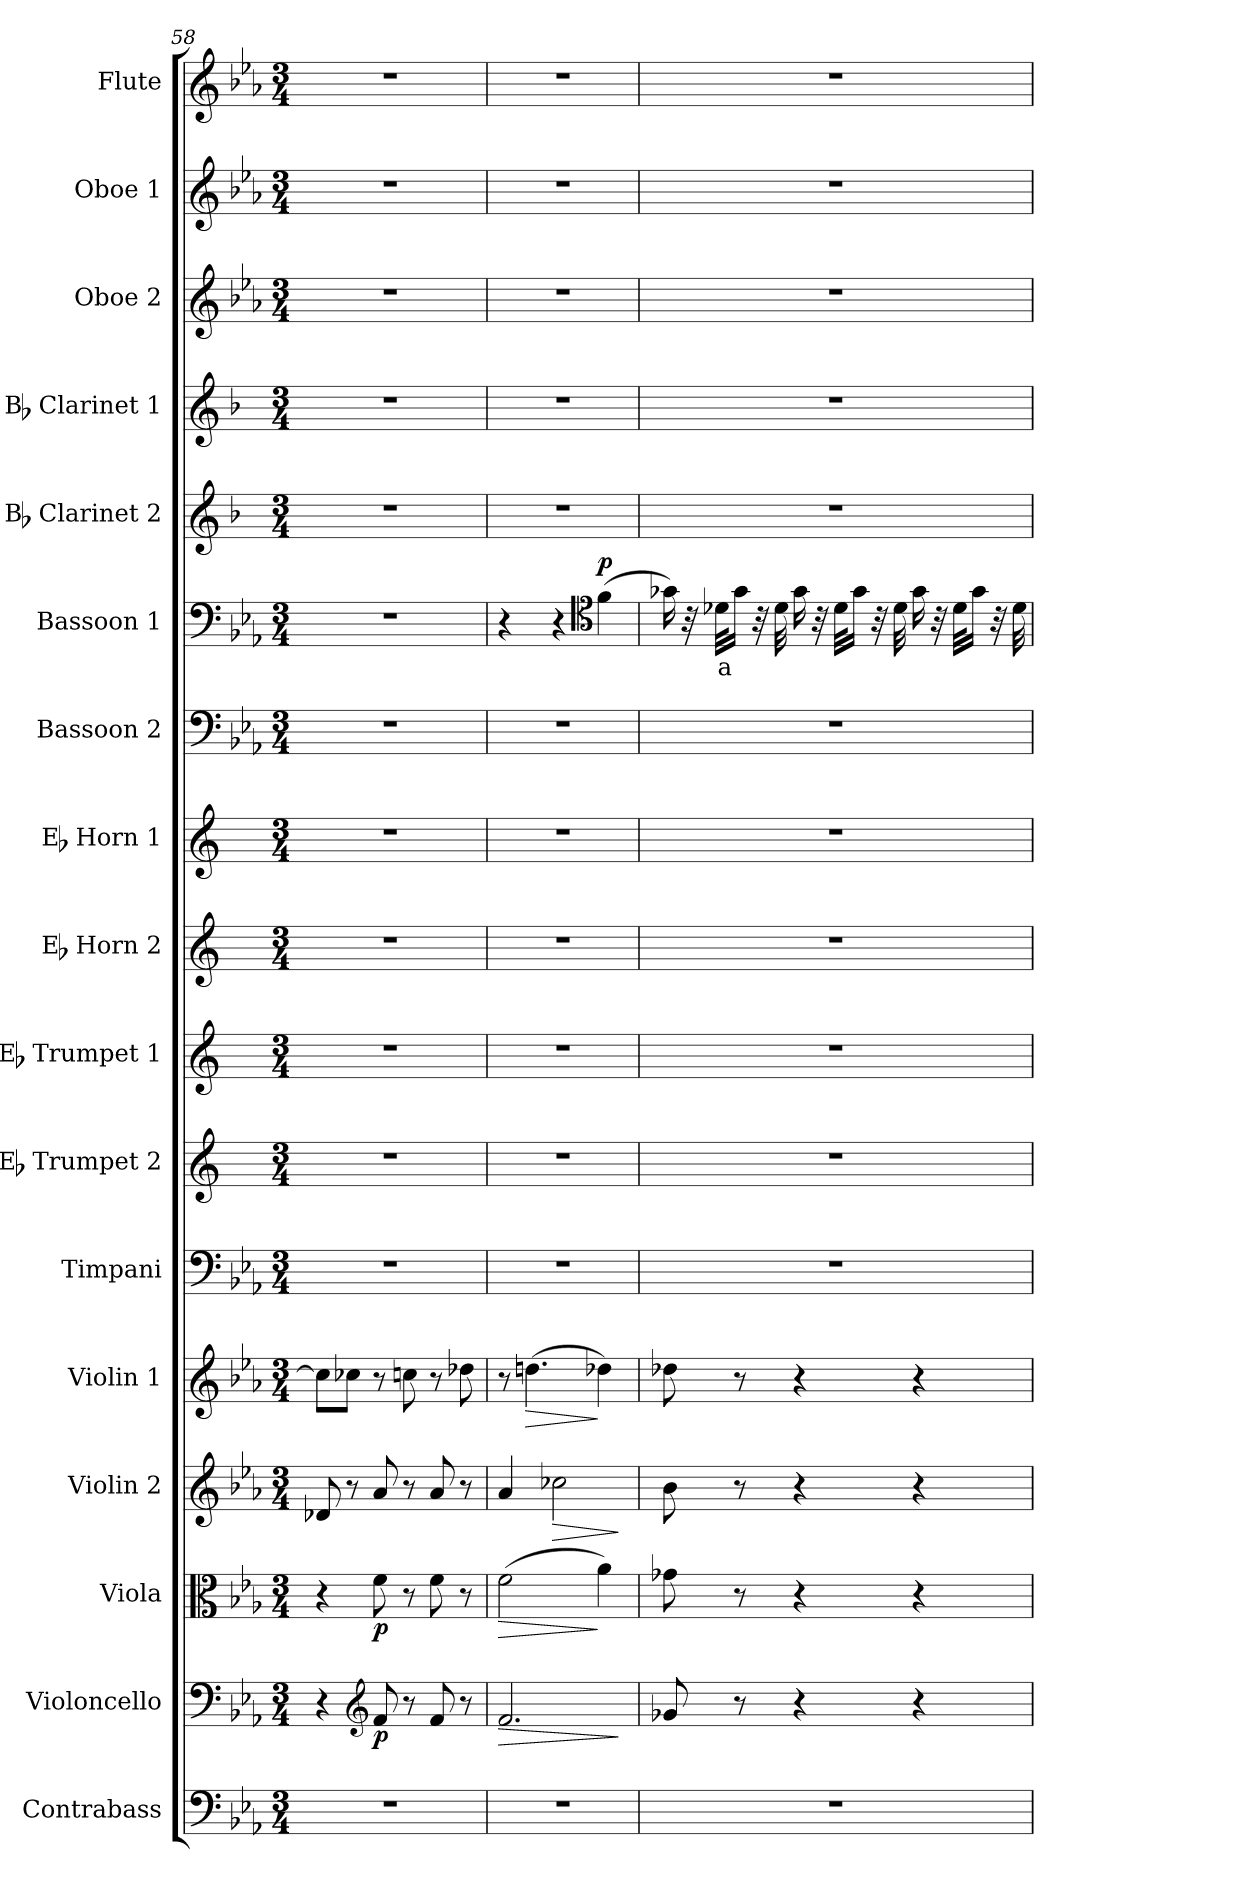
**kern	**kern	**dynam	**kern	**dynam	**kern	**dynam	**kern	**dynam	**kern	**kern	**kern	**kern	**kern	**kern	**kern	**text	**dynam	**kern	**kern	**kern	**kern	**kern
*part17	*part16	*part16	*part15	*part15	*part14	*part14	*part13	*part13	*part12	*part11	*part10	*part9	*part8	*part7	*part6	*part6	*part6	*part5	*part4	*part3	*part2	*part1
*staff17	*staff16	*staff16	*staff15	*staff15	*staff14	*staff14	*staff13	*staff13	*staff12	*staff11	*staff10	*staff9	*staff8	*staff7	*staff6	*staff6	*staff6	*staff5	*staff4	*staff3	*staff2	*staff1
*I"Contrabass	*I"Violoncello	*	*I"Viola	*	*I"Violin 2	*	*I"Violin 1	*	*I"Timpani	*I"Eb Trumpet 2	*I"Eb Trumpet 1	*I"Eb Horn 2	*I"Eb Horn 1	*I"Bassoon 2	*I"Bassoon 1	*	*	*I"Bb Clarinet 2	*I"Bb Clarinet 1	*I"Oboe 2	*I"Oboe 1	*I"Flute
*I'Cb	*I'Vc	*	*I'Vla	*	*I'Vln 2	*	*I'Vln 1	*	*I'Timp	*I'Tpt 2	*I'Tpt 1	*I'Hn 2	*I'Hn 1	*I'Bsn 2	*I'Bsn 1	*	*	*I'Cl 2	*I'Cl 1	*I'Ob 2	*I'Ob 1	*I'Fl
!!LO:PB:g=z
*clefF4	*clefF4	*	*clefC3	*	*clefG2	*	*clefG2	*	*clefF4	*clefG2	*clefG2	*clefG2	*clefG2	*clefF4	*clefF4	*	*	*clefG2	*clefG2	*clefG2	*clefG2	*clefG2
*ITrd7c12	*	*	*	*	*	*	*	*	*	*ITrd-2c-3	*ITrd-2c-3	*ITrd5c9	*ITrd5c9	*	*	*	*	*ITrd1c2	*ITrd1c2	*	*	*
*k[b-e-a-]	*k[b-e-a-]	*	*k[b-e-a-]	*	*k[b-e-a-]	*	*k[b-e-a-]	*	*k[b-e-a-]	*k[b-e-a-]	*k[b-e-a-]	*k[b-e-a-]	*k[b-e-a-]	*k[b-e-a-]	*k[b-e-a-]	*	*	*k[b-e-a-]	*k[b-e-a-]	*k[b-e-a-]	*k[b-e-a-]	*k[b-e-a-]
*M3/4	*M3/4	*	*M3/4	*	*M3/4	*	*M3/4	*	*M3/4	*M3/4	*M3/4	*M3/4	*M3/4	*M3/4	*M3/4	*	*	*M3/4	*M3/4	*M3/4	*M3/4	*M3/4
=58	=58	=58	=58	=58	=58	=58	=58	=58	=58	=58	=58	=58	=58	=58	=58	=58	=58	=58	=58	=58	=58	=58
2.r	4r	.	4r	.	8d-X/	.	8cc-\L]	.	2.r	2.r	2.r	2.r	2.r	2.r	2.r	.	.	2.r	2.r	2.r	2.r	2.r
.	.	.	.	.	8r	.	8cc-X\J	.	.	.	.	.	.	.	.	.	.	.	.	.	.	.
*	*clefG2	*	*	*	*	*	*	*	*	*	*	*	*	*	*	*	*	*	*	*	*	*
!	!	!LO:DY:b	!	!LO:DY:b	!	!	!	!	!	!	!	!	!	!	!	!	!	!	!	!	!	!
.	8f/	p	8f\	p	8a-/	.	8r	.	.	.	.	.	.	.	.	.	.	.	.	.	.	.
.	8r	.	8r	.	8r	.	8ccn\	.	.	.	.	.	.	.	.	.	.	.	.	.	.	.
.	8f/	.	8f\	.	8a-/	.	8r	.	.	.	.	.	.	.	.	.	.	.	.	.	.	.
.	8r	.	8r	.	8r	.	8dd-X\	.	.	.	.	.	.	.	.	.	.	.	.	.	.	.
=59	=59	=59	=59	=59	=59	=59	=59	=59	=59	=59	=59	=59	=59	=59	=59	=59	=59	=59	=59	=59	=59	=59
!	!	!LO:HP:b	!	!LO:HP:b	!	!	!	!	!	!	!	!	!	!	!	!	!	!	!	!	!	!
2.r	2.f/	>	(2f\	>	4a-/	.	8r	.	2.r	2.r	2.r	2.r	2.r	2.r	4r	.	.	2.r	2.r	2.r	2.r	2.r
!	!	!	!	!	!	!	!	!LO:HP:b	!	!	!	!	!	!	!	!	!	!	!	!	!	!
.	.	.	.	.	.	.	(4.ddn\	>	.	.	.	.	.	.	.	.	.	.	.	.	.	.
!	!	!	!	!	!	!LO:HP:b	!	!	!	!	!	!	!	!	!	!	!	!	!	!	!	!
.	.	.	.	.	2cc-X\	>	.	.	.	.	.	.	.	.	4r	.	.	.	.	.	.	.
*	*	*	*	*	*	*	*	*	*	*	*	*	*	*	*clefC4	*	*	*	*	*	*	*
!	!	!	!	!	!	!	!	!	!	!	!	!	!	!	!	!	!LO:DY:b	!	!	!	!	!
.	.	.	4a-\)	]	.	.	4dd-X\)	]	.	.	.	.	.	.	(4f\	.	p	.	.	.	.	.
.	.	]	.	.	.	]	.	.	.	.	.	.	.	.	.	.	.	.	.	.	.	.
=60	=60	=60	=60	=60	=60	=60	=60	=60	=60	=60	=60	=60	=60	=60	=60	=60	=60	=60	=60	=60	=60	=60
2.r	8g-X/	.	8g-X\	.	8b-\	.	8dd-X\	.	2.r	2.r	2.r	2.r	2.r	2.r	16g-X\)	.	.	2.r	2.r	2.r	2.r	2.r
.	.	.	.	.	.	.	.	.	.	.	.	.	.	.	32r	.	.	.	.	.	.	.
!	!	!	!	!	!	!	!	!	!	!	!	!	!	!	!	!LO:LY:b:color=#FF0000	!	!	!	!	!	!
.	.	.	.	.	.	.	.	.	.	.	.	.	.	.	32d-X\KLL	a	.	.	.	.	.	.
.	8r	.	8r	.	8r	.	8r	.	.	.	.	.	.	.	16g-\JJ	.	.	.	.	.	.	.
.	.	.	.	.	.	.	.	.	.	.	.	.	.	.	32r	.	.	.	.	.	.	.
.	.	.	.	.	.	.	.	.	.	.	.	.	.	.	32d-\	.	.	.	.	.	.	.
.	4r	.	4r	.	4r	.	4r	.	.	.	.	.	.	.	16g-\	.	.	.	.	.	.	.
.	.	.	.	.	.	.	.	.	.	.	.	.	.	.	32r	.	.	.	.	.	.	.
.	.	.	.	.	.	.	.	.	.	.	.	.	.	.	32d-\KLL	.	.	.	.	.	.	.
.	.	.	.	.	.	.	.	.	.	.	.	.	.	.	16g-\JJ	.	.	.	.	.	.	.
.	.	.	.	.	.	.	.	.	.	.	.	.	.	.	32r	.	.	.	.	.	.	.
.	.	.	.	.	.	.	.	.	.	.	.	.	.	.	32d-\	.	.	.	.	.	.	.
.	4r	.	4r	.	4r	.	4r	.	.	.	.	.	.	.	16g-\	.	.	.	.	.	.	.
.	.	.	.	.	.	.	.	.	.	.	.	.	.	.	32r	.	.	.	.	.	.	.
.	.	.	.	.	.	.	.	.	.	.	.	.	.	.	32d-\KLL	.	.	.	.	.	.	.
.	.	.	.	.	.	.	.	.	.	.	.	.	.	.	16g-\JJ	.	.	.	.	.	.	.
.	.	.	.	.	.	.	.	.	.	.	.	.	.	.	32r	.	.	.	.	.	.	.
.	.	.	.	.	.	.	.	.	.	.	.	.	.	.	32d-\	.	.	.	.	.	.	.
=	=	=	=	=	=	=	=	=	=	=	=	=	=	=	=	=	=	=	=	=	=	=
*-	*-	*-	*-	*-	*-	*-	*-	*-	*-	*-	*-	*-	*-	*-	*-	*-	*-	*-	*-	*-	*-	*-
